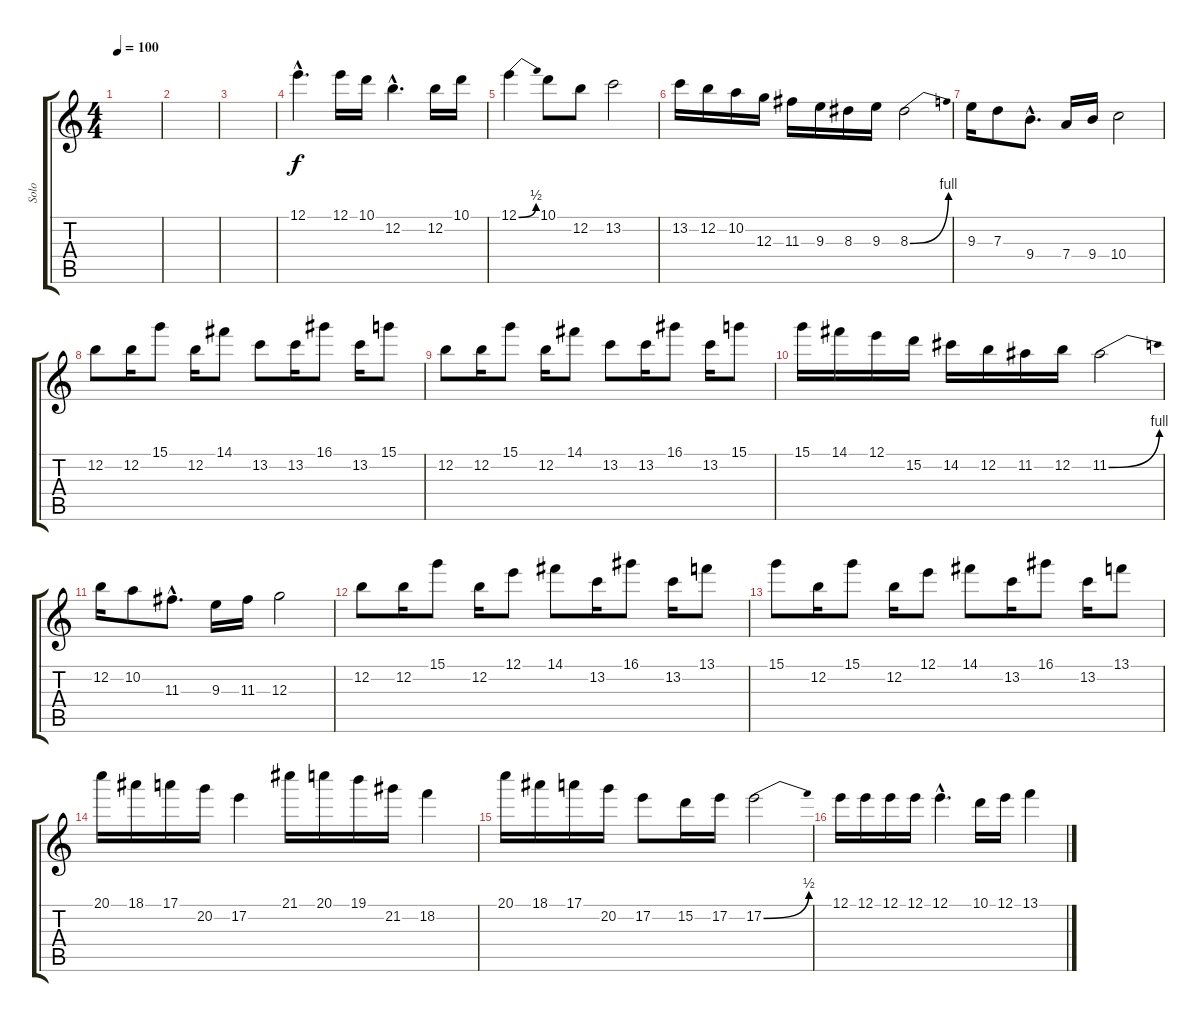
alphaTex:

\track ("Solo" "Solo") {instrument distortionguitar}
\staff {score tabs}
\tuning (E4 B3 G3 D3 A2 E2) {hide}
\ts (4 4)
\tempo 100
\clef g2
\ks c
|
|
|
12.1{hac}.4{d} 12.1.16 10.1.16 12.2{hac}.4{d} 12.2.16 10.1.16 |
12.1{be (bend 0 0 60 2)}.4 10.1.8 12.2.8 13.2.2 |
13.2.16 12.2.16 10.2.16 12.3.16 11.3.16 9.3.16 8.3.16 9.3.16 8.3{be (bend 0 0 60 4)}.2 |
9.3.16 7.3.8 9.4{hac}.8{d} 7.4.16 9.4.16 10.4.2 |
12.2.8 12.2.16 15.1.8 12.2.16 14.1.8 13.2.8 13.2.16 16.1.8 13.2.16 15.1.8 |
12.2.8 12.2.16 15.1.8 12.2.16 14.1.8 13.2.8 13.2.16 16.1.8 13.2.16 15.1.8 |
15.1.16 14.1.16 12.1.16 15.2.16 14.2.16 12.2.16 11.2.16 12.2.16 11.2{be (bend 0 0 60 4)}.2 |
12.2.16 10.2.8 11.3{hac}.8{d} 9.3.16 11.3.16 12.3.2 |
12.2.8 12.2.16 15.1.8 12.2.16 12.1.8 14.1.8 13.2.16 16.1.8 13.2.16 13.1.8 |
15.1.8 12.2.16 15.1.8 12.2.16 12.1.8 14.1.8 13.2.16 16.1.8 13.2.16 13.1.8 |
20.1.16 18.1.16 17.1.16 20.2.16 17.2.4 21.1.16 20.1.16 19.1.16 21.2.16 18.2.4 |
20.1.16 18.1.16 17.1.16 20.2.16 17.2.8 15.2.16 17.2.16 17.2{be (bend 0 0 60 2)}.2 |
12.1.16 12.1.16 12.1.16 12.1.16 12.1{hac}.4{d} 10.1.16 12.1.16 13.1.4
